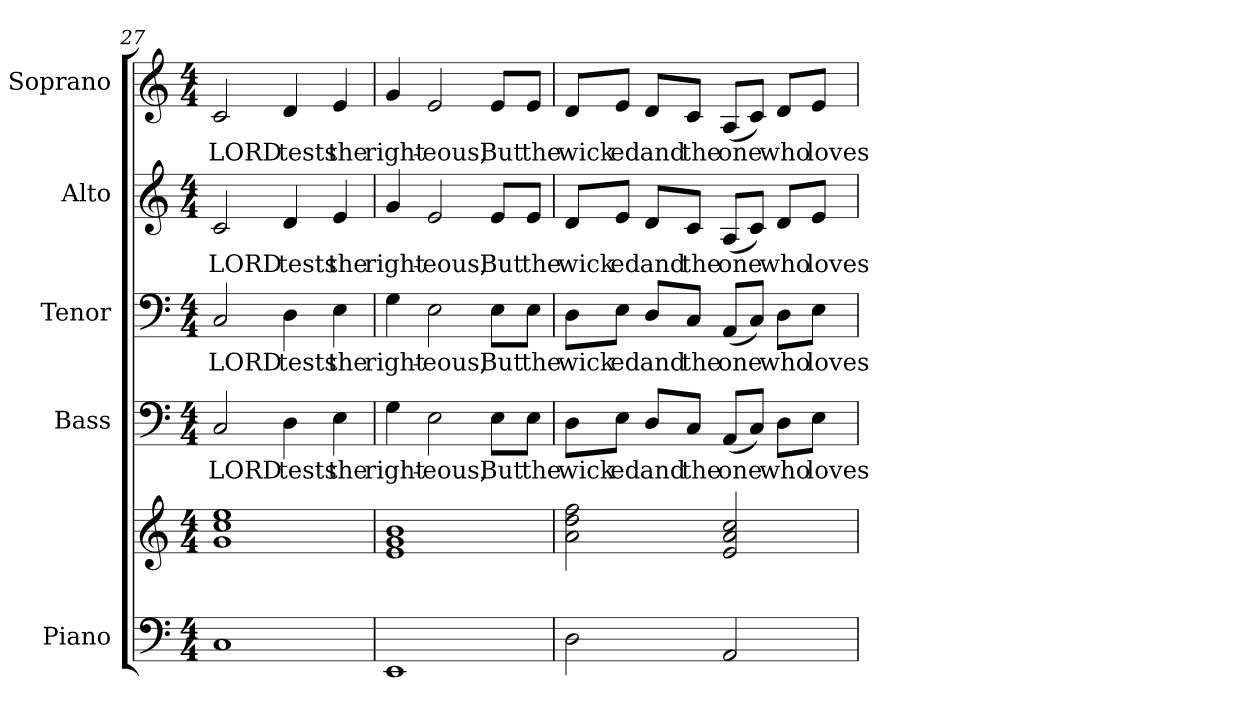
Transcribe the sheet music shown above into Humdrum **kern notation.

**kern	**kern	**kern	**text	**kern	**text	**kern	**text	**kern	**text
*part5	*part5	*part4	*part4	*part3	*part3	*part2	*part2	*part1	*part1
*staff6	*staff5	*staff4	*staff4	*staff3	*staff3	*staff2	*staff2	*staff1	*staff1
*I"Piano	*	*I"Bass	*	*I"Tenor	*	*I"Alto	*	*I"Soprano	*
*I'Pno.	*	*I'B.	*	*I'T.	*	*I'A.	*	*I'S.	*
!!LO:PB:g=z
*clefF4	*clefG2	*clefF4	*	*clefF4	*	*clefG2	*	*clefG2	*
*k[]	*k[]	*k[]	*	*k[]	*	*k[]	*	*k[]	*
*C:	*C:	*C:	*	*C:	*	*C:	*	*C:	*
*M4/4	*M4/4	*M4/4	*	*M4/4	*	*M4/4	*	*M4/4	*
=27	=27	=27	=27	=27	=27	=27	=27	=27	=27
!	!	!	!LO:LY:b:color=#000000	!	!	!	!	!	!
!	!	!	!	!	!LO:LY:b:color=#000000	!	!	!	!
!	!	!	!	!	!	!	!LO:LY:b:color=#000000	!	!
!	!	!	!	!	!	!	!	!	!LO:LY:b:color=#000000
1Ci	1gi 1cci 1eei	2Ci/	LORD	2Ci/	LORD	2ci/	LORD	2ci/	LORD
!	!	!	!LO:LY:b:color=#000000	!	!	!	!	!	!
!	!	!	!	!	!LO:LY:b:color=#000000	!	!	!	!
!	!	!	!	!	!	!	!LO:LY:b:color=#000000	!	!
!	!	!	!	!	!	!	!	!	!LO:LY:b:color=#000000
.	.	4Di\	tests	4Di\	tests	4di/	tests	4di/	tests
!	!	!	!LO:LY:b:color=#000000	!	!	!	!	!	!
!	!	!	!	!	!LO:LY:b:color=#000000	!	!	!	!
!	!	!	!	!	!	!	!LO:LY:b:color=#000000	!	!
!	!	!	!	!	!	!	!	!	!LO:LY:b:color=#000000
.	.	4Ei\	the	4Ei\	the	4ei/	the	4ei/	the
=28	=28	=28	=28	=28	=28	=28	=28	=28	=28
!	!	!	!LO:LY:b:color=#000000	!	!	!	!	!	!
!	!	!	!	!	!LO:LY:b:color=#000000	!	!	!	!
!	!	!	!	!	!	!	!LO:LY:b:color=#000000	!	!
!	!	!	!	!	!	!	!	!	!LO:LY:b:color=#000000
1EEi	1ei 1gi 1bi	4Gi\	right-	4Gi\	right-	4gi/	right-	4gi/	right-
!	!	!	!LO:LY:b:color=#000000	!	!	!	!	!	!
!	!	!	!	!	!LO:LY:b:color=#000000	!	!	!	!
!	!	!	!	!	!	!	!LO:LY:b:color=#000000	!	!
!	!	!	!	!	!	!	!	!	!LO:LY:b:color=#000000
.	.	2Ei\	-eous,	2Ei\	-eous,	2ei/	-eous,	2ei/	-eous,
!	!	!	!LO:LY:b:color=#000000	!	!	!	!	!	!
!	!	!	!	!	!LO:LY:b:color=#000000	!	!	!	!
!	!	!	!	!	!	!	!LO:LY:b:color=#000000	!	!
!	!	!	!	!	!	!	!	!	!LO:LY:b:color=#000000
.	.	8Ei\L	But	8Ei\L	But	8ei/L	But	8ei/L	But
!	!	!	!LO:LY:b:color=#000000	!	!	!	!	!	!
!	!	!	!	!	!LO:LY:b:color=#000000	!	!	!	!
!	!	!	!	!	!	!	!LO:LY:b:color=#000000	!	!
!	!	!	!	!	!	!	!	!	!LO:LY:b:color=#000000
.	.	8Ei\J	the	8Ei\J	the	8ei/J	the	8ei/J	the
!!LO:PB:g=z
=29	=29	=29	=29	=29	=29	=29	=29	=29	=29
!	!	!	!LO:LY:b:color=#000000	!	!	!	!	!	!
!	!	!	!	!	!LO:LY:b:color=#000000	!	!	!	!
!	!	!	!	!	!	!	!LO:LY:b:color=#000000	!	!
!	!	!	!	!	!	!	!	!	!LO:LY:b:color=#000000
2Di\	2ai\ 2ddi 2ffi	8Di\L	wick	8Di\L	wick	8di/L	wick	8di/L	wick
!	!	!	!LO:LY:b:color=#000000	!	!	!	!	!	!
!	!	!	!	!	!LO:LY:b:color=#000000	!	!	!	!
!	!	!	!	!	!	!	!LO:LY:b:color=#000000	!	!
!	!	!	!	!	!	!	!	!	!LO:LY:b:color=#000000
.	.	8Ei\J	ed	8Ei\J	ed	8ei/J	ed	8ei/J	ed
!	!	!	!LO:LY:b:color=#000000	!	!	!	!	!	!
!	!	!	!	!	!LO:LY:b:color=#000000	!	!	!	!
!	!	!	!	!	!	!	!LO:LY:b:color=#000000	!	!
!	!	!	!	!	!	!	!	!	!LO:LY:b:color=#000000
.	.	8Di/L	and	8Di/L	and	8di/L	and	8di/L	and
!	!	!	!LO:LY:b:color=#000000	!	!	!	!	!	!
!	!	!	!	!	!LO:LY:b:color=#000000	!	!	!	!
!	!	!	!	!	!	!	!LO:LY:b:color=#000000	!	!
!	!	!	!	!	!	!	!	!	!LO:LY:b:color=#000000
.	.	8Ci/J	the	8Ci/J	the	8ci/J	the	8ci/J	the
!	!	!	!LO:LY:b:color=#000000	!	!	!	!	!	!
!	!	!	!	!	!LO:LY:b:color=#000000	!	!	!	!
!	!	!	!	!	!	!	!LO:LY:b:color=#000000	!	!
!	!	!	!	!	!	!	!	!	!LO:LY:b:color=#000000
2AAi/	2ei/ 2ai 2cci	(8AAi/L	one	(8AAi/L	one	(8Ai/L	one	(8Ai/L	one
.	.	8Ci/J)	.	8Ci/J)	.	8ci/J)	.	8ci/J)	.
!	!	!	!LO:LY:b:color=#000000	!	!	!	!	!	!
!	!	!	!	!	!LO:LY:b:color=#000000	!	!	!	!
!	!	!	!	!	!	!	!LO:LY:b:color=#000000	!	!
!	!	!	!	!	!	!	!	!	!LO:LY:b:color=#000000
.	.	8Di\L	who	8Di\L	who	8di/L	who	8di/L	who
!	!	!	!LO:LY:b:color=#000000	!	!	!	!	!	!
!	!	!	!	!	!LO:LY:b:color=#000000	!	!	!	!
!	!	!	!	!	!	!	!LO:LY:b:color=#000000	!	!
!	!	!	!	!	!	!	!	!	!LO:LY:b:color=#000000
.	.	8Ei\J	loves	8Ei\J	loves	8ei/J	loves	8ei/J	loves
=	=	=	=	=	=	=	=	=	=
*-	*-	*-	*-	*-	*-	*-	*-	*-	*-
